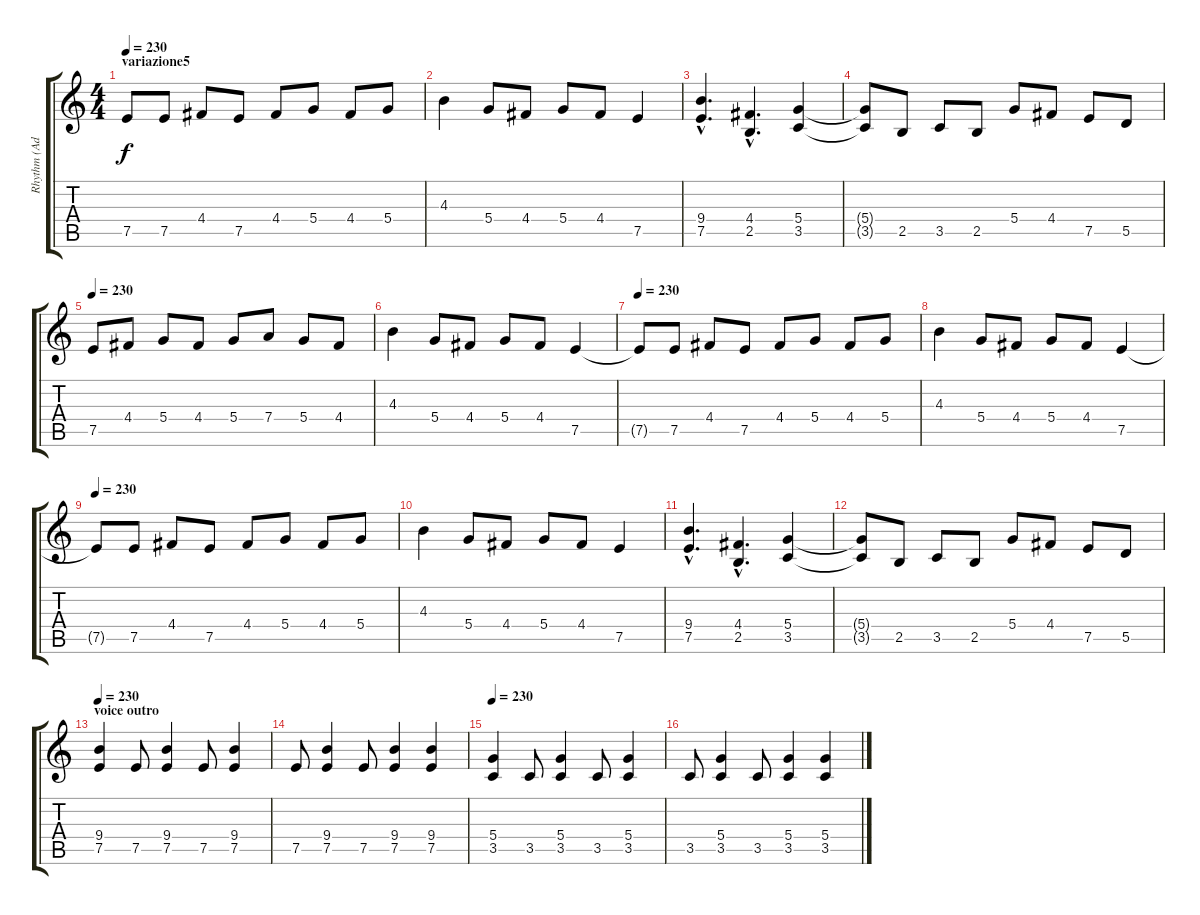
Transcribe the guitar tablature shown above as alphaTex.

\track ("Rhythm (Adrian)" "Rhythm (Ad") {instrument distortionguitar}
\staff {score tabs}
\tuning (E4 B3 G3 D3 A2 E2) {hide}
\ts (4 4)
\section ("" "variazione5")
\tempo 230
\clef g2
\ks c
7.5{t}.8{dy f} 7.5.8 4.4.8 7.5.8 4.4.8 5.4.8 4.4.8 5.4.8 |
4.3.4 5.4.8 4.4.8 5.4.8 4.4.8 7.5.4 |
(9.4{hac} 7.5{hac}).4{d} (4.4{hac} 2.5{hac}).4{d} (5.4 3.5).4 |
(5.4{t} 3.5{t}).8 2.5.8 3.5.8 2.5.8 5.4.8 4.4.8 7.5.8 5.5.8 |
\tempo 230
7.5.8 4.4.8 5.4.8 4.4.8 5.4.8 7.4.8 5.4.8 4.4.8 |
4.3.4 5.4.8 4.4.8 5.4.8 4.4.8 7.5.4 |
\tempo 230
7.5{t}.8 7.5.8 4.4.8 7.5.8 4.4.8 5.4.8 4.4.8 5.4.8 |
4.3.4 5.4.8 4.4.8 5.4.8 4.4.8 7.5.4 |
\tempo 230
7.5{t}.8 7.5.8 4.4.8 7.5.8 4.4.8 5.4.8 4.4.8 5.4.8 |
4.3.4 5.4.8 4.4.8 5.4.8 4.4.8 7.5.4 |
(9.4{hac} 7.5{hac}).4{d} (4.4{hac} 2.5{hac}).4{d} (5.4 3.5).4 |
(5.4{t} 3.5{t}).8 2.5.8 3.5.8 2.5.8 5.4.8 4.4.8 7.5.8 5.5.8 |
\section ("" "voice outro")
\tempo 230
(9.4 7.5).4 7.5.8 (9.4 7.5).4 7.5.8 (9.4 7.5).4 |
7.5.8 (9.4 7.5).4 7.5.8 (9.4 7.5).4 (9.4 7.5).4 |
\tempo 230
(5.4 3.5).4 3.5.8 (5.4 3.5).4 3.5.8 (5.4 3.5).4 |
3.5.8 (5.4 3.5).4 3.5.8 (5.4 3.5).4 (5.4 3.5).4
